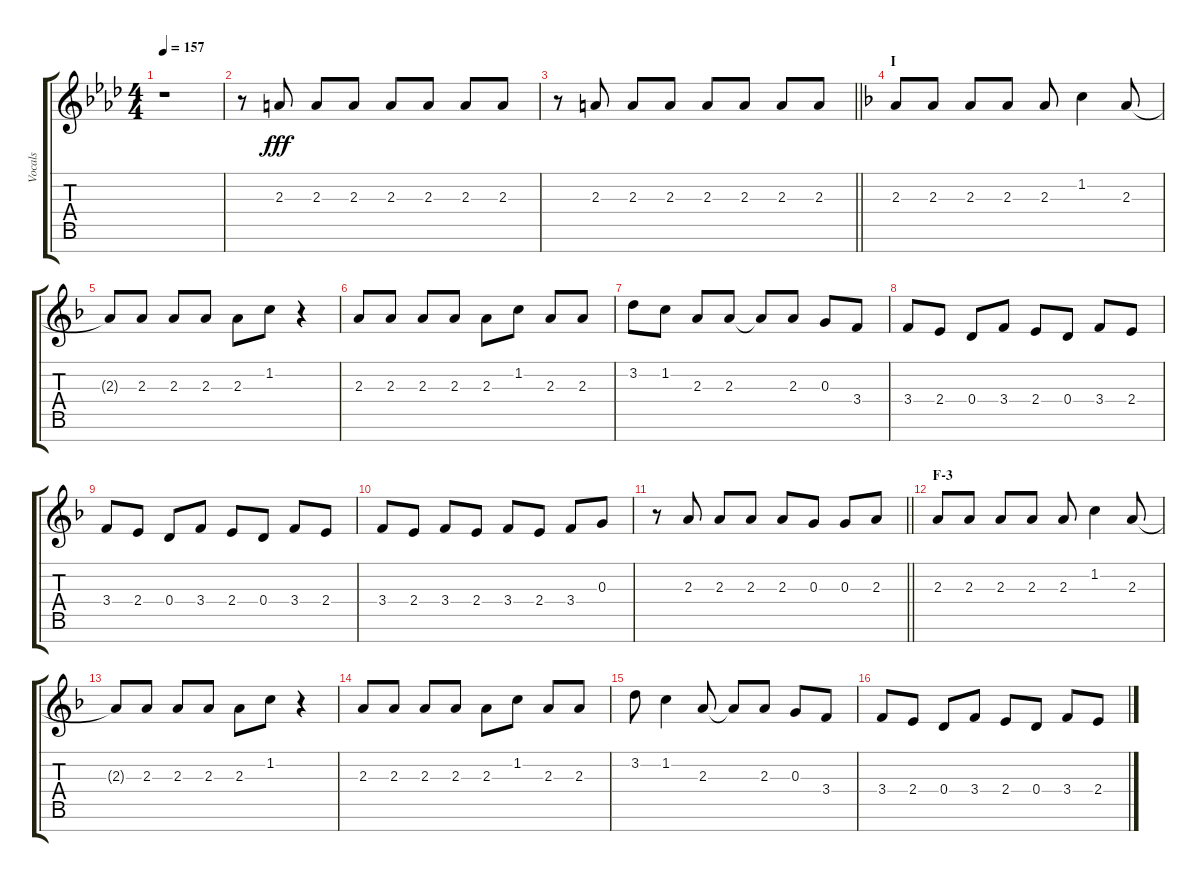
\track ("Vocals" "Vocals") {instrument voiceoohs}
\staff {score tabs}
\tuning (E5 B4 G4 D4 A3 E3 B2) {hide}
\ts (4 4)
\tempo 157
\clef g2
\ks ab
r.1{dy fff} |
r.8 2.3.8 2.3.8 2.3.8 2.3.8 2.3.8 2.3.8 2.3.8 |
\barLineRight lightlight
r.8 2.3.8 2.3.8 2.3.8 2.3.8 2.3.8 2.3.8 2.3.8 |
\section ("" "I")
\ks f
2.3.8 2.3.8 2.3.8 2.3.8 2.3.8 1.2.4 2.3.8 |
2.3{t}.8 2.3.8 2.3.8 2.3.8 2.3.8 1.2.8 r.4 |
2.3.8 2.3.8 2.3.8 2.3.8 2.3.8 1.2.8 2.3.8 2.3.8 |
3.2.8 1.2.8 2.3.8 2.3.8 2.3{t}.8 2.3.8 0.3.8 3.4.8 |
3.4.8 2.4.8 0.4.8 3.4.8 2.4.8 0.4.8 3.4.8 2.4.8 |
3.4.8 2.4.8 0.4.8 3.4.8 2.4.8 0.4.8 3.4.8 2.4.8 |
3.4.8 2.4.8 3.4.8 2.4.8 3.4.8 2.4.8 3.4.8 0.3.8 |
\barLineRight lightlight
r.8 2.3.8 2.3.8 2.3.8 2.3.8 0.3.8 0.3.8 2.3.8 |
\section ("" "F-3")
2.3.8 2.3.8 2.3.8 2.3.8 2.3.8 1.2.4 2.3.8 |
2.3{t}.8 2.3.8 2.3.8 2.3.8 2.3.8 1.2.8 r.4 |
2.3.8 2.3.8 2.3.8 2.3.8 2.3.8 1.2.8 2.3.8 2.3.8 |
3.2.8 1.2.4 2.3.8 2.3{t}.8 2.3.8 0.3.8 3.4.8 |
3.4.8 2.4.8 0.4.8 3.4.8 2.4.8 0.4.8 3.4.8 2.4.8
